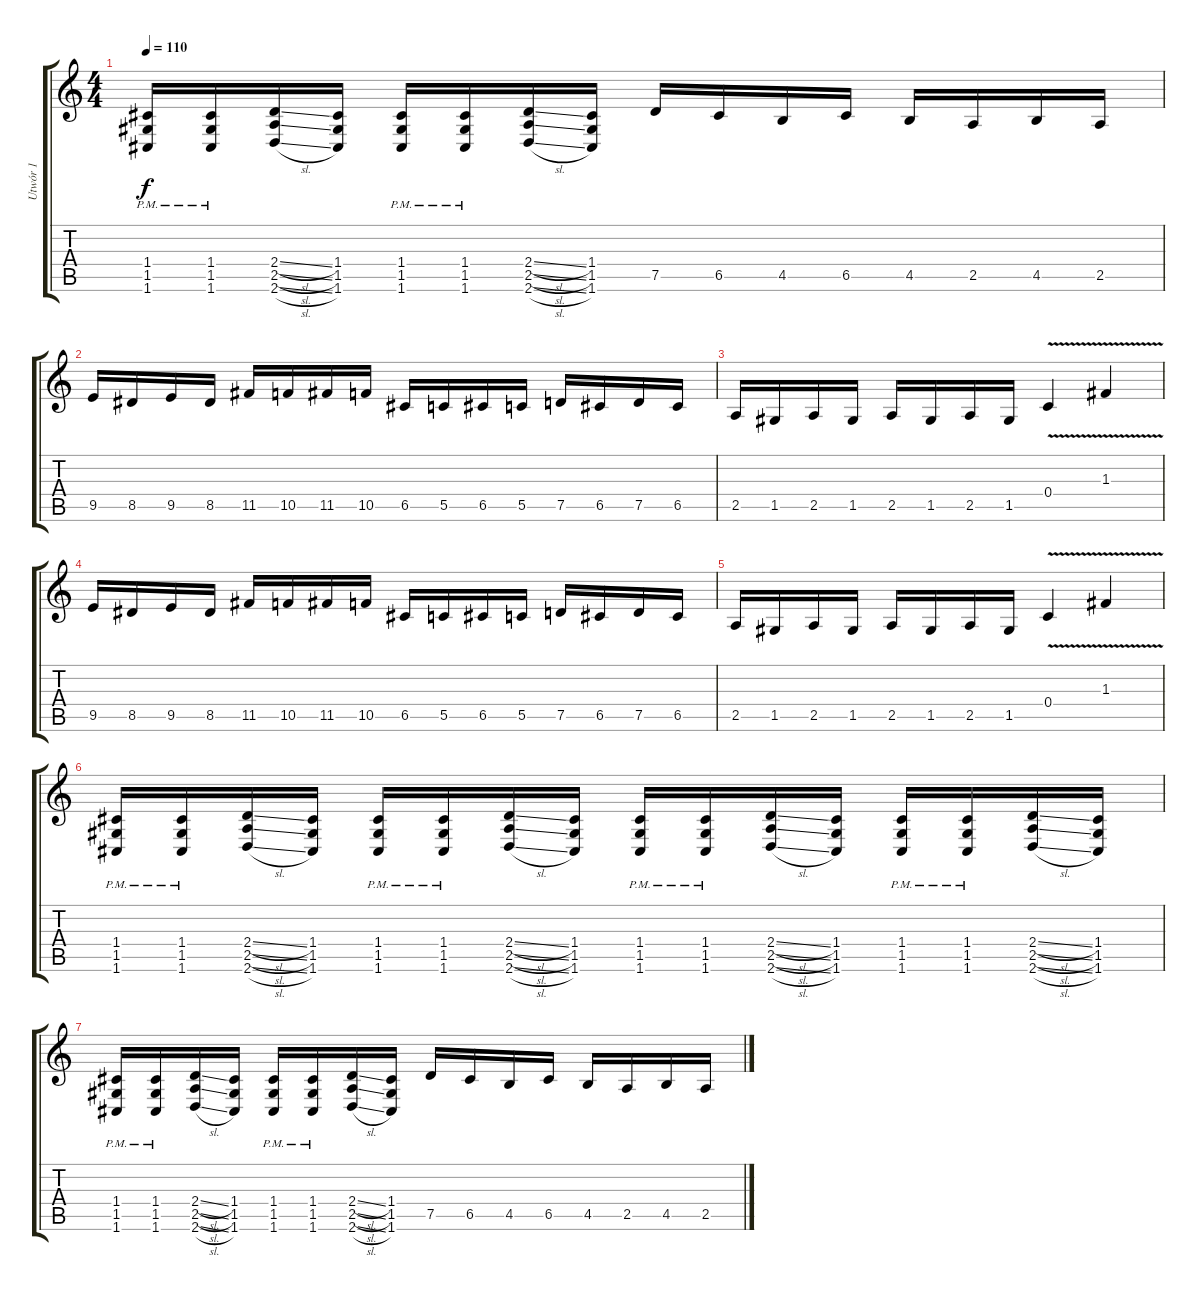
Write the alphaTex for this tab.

\track ("Utwór 1" "Utwór 1") {instrument distortionguitar}
\staff {score tabs}
\tuning (D4 A3 F3 C3 G2 C2) {hide}
\ts (4 4)
\tempo 110
\clef g2
\ks c
(1.4{pm} 1.5{pm} 1.6{pm}).16{dy f} (1.4{pm} 1.5{pm} 1.6{pm}).16 (2.4{sl} 2.5{sl} 2.6{sl}).16 (1.4 1.5 1.6).16 (1.4{pm} 1.5{pm} 1.6{pm}).16 (1.4{pm} 1.5{pm} 1.6{pm}).16 (2.4{sl} 2.5{sl} 2.6{sl}).16 (1.4 1.5 1.6).16 7.5.16 6.5.16 4.5.16 6.5.16 4.5.16 2.5.16 4.5.16 2.5.16 |
9.5.16 8.5.16 9.5.16 8.5.16 11.5.16 10.5.16 11.5.16 10.5.16 6.5.16 5.5.16 6.5.16 5.5.16 7.5.16 6.5.16 7.5.16 6.5.16 |
2.5.16 1.5.16 2.5.16 1.5.16 2.5.16 1.5.16 2.5.16 1.5.16 0.4{v}.4 1.3{v}.4 |
9.5.16 8.5.16 9.5.16 8.5.16 11.5.16 10.5.16 11.5.16 10.5.16 6.5.16 5.5.16 6.5.16 5.5.16 7.5.16 6.5.16 7.5.16 6.5.16 |
2.5.16 1.5.16 2.5.16 1.5.16 2.5.16 1.5.16 2.5.16 1.5.16 0.4{v}.4 1.3{v}.4 |
(1.4{pm} 1.5{pm} 1.6{pm}).16 (1.4{pm} 1.5{pm} 1.6{pm}).16 (2.4{sl} 2.5{sl} 2.6{sl}).16 (1.4 1.5 1.6).16 (1.4{pm} 1.5{pm} 1.6{pm}).16 (1.4{pm} 1.5{pm} 1.6{pm}).16 (2.4{sl} 2.5{sl} 2.6{sl}).16 (1.4 1.5 1.6).16 (1.4{pm} 1.5{pm} 1.6{pm}).16 (1.4{pm} 1.5{pm} 1.6{pm}).16 (2.4{sl} 2.5{sl} 2.6{sl}).16 (1.4 1.5 1.6).16 (1.4{pm} 1.5{pm} 1.6{pm}).16 (1.4{pm} 1.5{pm} 1.6{pm}).16 (2.4{sl} 2.5{sl} 2.6{sl}).16 (1.4 1.5 1.6).16 |
(1.4{pm} 1.5{pm} 1.6{pm}).16 (1.4{pm} 1.5{pm} 1.6{pm}).16 (2.4{sl} 2.5{sl} 2.6{sl}).16 (1.4 1.5 1.6).16 (1.4{pm} 1.5{pm} 1.6{pm}).16 (1.4{pm} 1.5{pm} 1.6{pm}).16 (2.4{sl} 2.5{sl} 2.6{sl}).16 (1.4 1.5 1.6).16 7.5.16 6.5.16 4.5.16 6.5.16 4.5.16 2.5.16 4.5.16 2.5.16
